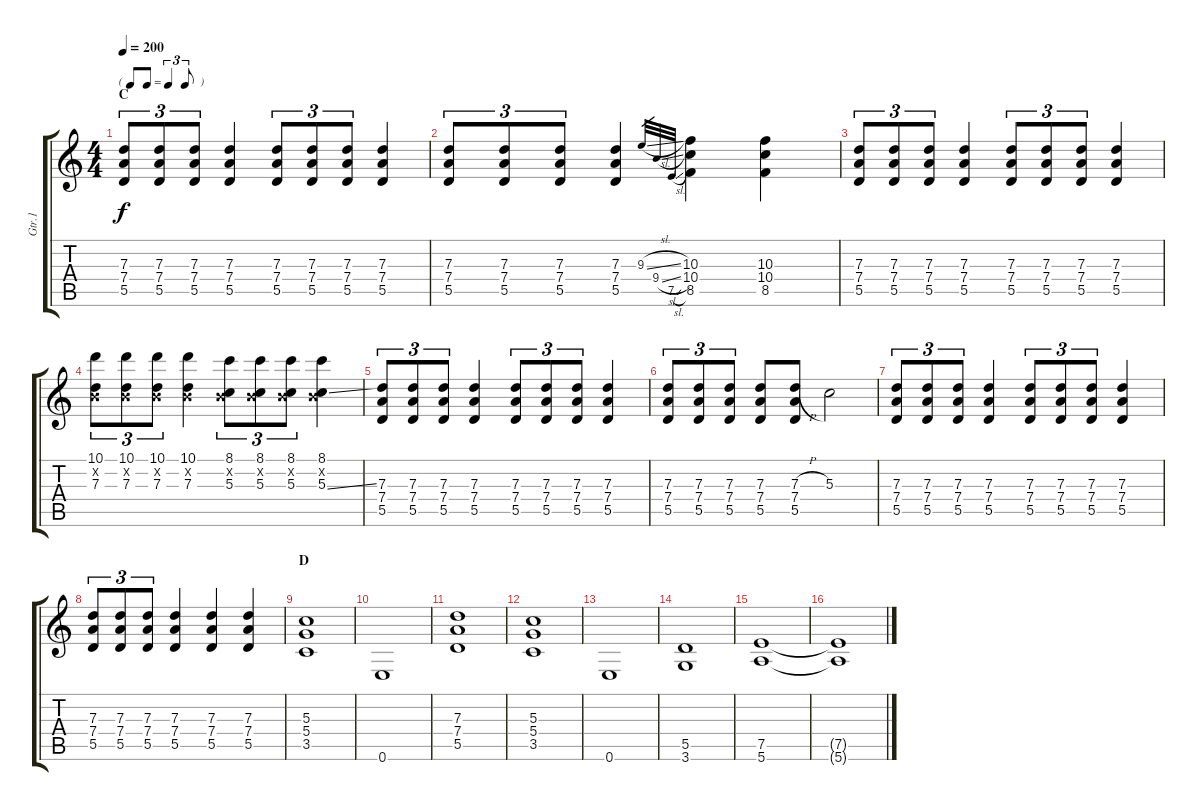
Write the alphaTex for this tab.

\track ("Gtr.1" "Gtr.1") {instrument distortionguitar}
\staff {score tabs}
\tuning (E4 B3 G3 D3 A2 E2) {hide}
\ts (4 4)
\tf triplet8th
\section ("" "C")
\tempo 200
\clef g2
\ks c
(7.3 7.4 5.5).8{tu (3 2) dy f} (7.3 7.4 5.5).8{tu (3 2)} (7.3 7.4 5.5).8{tu (3 2)} (7.3 7.4 5.5).4 (7.3 7.4 5.5).8{tu (3 2)} (7.3 7.4 5.5).8{tu (3 2)} (7.3 7.4 5.5).8{tu (3 2)} (7.3 7.4 5.5).4 |
(7.3 7.4 5.5).8{tu (3 2)} (7.3 7.4 5.5).8{tu (3 2)} (7.3 7.4 5.5).8{tu (3 2)} (7.3 7.4 5.5).4 9.3{sl}.32{gr} 9.4{sl}.32{gr} 7.5{sl}.32{gr} (10.3 10.4 8.5).4 (10.3 10.4 8.5).4 |
(7.3 7.4 5.5).8{tu (3 2)} (7.3 7.4 5.5).8{tu (3 2)} (7.3 7.4 5.5).8{tu (3 2)} (7.3 7.4 5.5).4 (7.3 7.4 5.5).8{tu (3 2)} (7.3 7.4 5.5).8{tu (3 2)} (7.3 7.4 5.5).8{tu (3 2)} (7.3 7.4 5.5).4 |
(10.1 0.2{x} 7.3).8{tu (3 2)} (10.1 0.2{x} 7.3).8{tu (3 2)} (10.1 0.2{x} 7.3).8{tu (3 2)} (10.1 0.2{x} 7.3).4 (8.1 0.2{x} 5.3).8{tu (3 2)} (8.1 0.2{x} 5.3).8{tu (3 2)} (8.1 0.2{x} 5.3).8{tu (3 2)} (8.1 0.2{x} 5.3{ss}).4 |
(7.3 7.4 5.5).8{tu (3 2)} (7.3 7.4 5.5).8{tu (3 2)} (7.3 7.4 5.5).8{tu (3 2)} (7.3 7.4 5.5).4 (7.3 7.4 5.5).8{tu (3 2)} (7.3 7.4 5.5).8{tu (3 2)} (7.3 7.4 5.5).8{tu (3 2)} (7.3 7.4 5.5).4 |
(7.3 7.4 5.5).8{tu (3 2)} (7.3 7.4 5.5).8{tu (3 2)} (7.3 7.4 5.5).8{tu (3 2)} (7.3 7.4 5.5).8 (7.3{h} 7.4 5.5).8 5.3.2 |
(7.3 7.4 5.5).8{tu (3 2)} (7.3 7.4 5.5).8{tu (3 2)} (7.3 7.4 5.5).8{tu (3 2)} (7.3 7.4 5.5).4 (7.3 7.4 5.5).8{tu (3 2)} (7.3 7.4 5.5).8{tu (3 2)} (7.3 7.4 5.5).8{tu (3 2)} (7.3 7.4 5.5).4 |
(7.3 7.4 5.5).8{tu (3 2)} (7.3 7.4 5.5).8{tu (3 2)} (7.3 7.4 5.5).8{tu (3 2)} (7.3 7.4 5.5).4 (7.3 7.4 5.5).4 (7.3 7.4 5.5).4 |
\section ("" "D")
(5.3 5.4 3.5).1 |
0.6.1 |
(7.3 7.4 5.5).1 |
(5.3 5.4 3.5).1 |
0.6.1 |
(5.5 3.6).1 |
(7.5 5.6).1 |
(7.5{t} 5.6{t}).1
